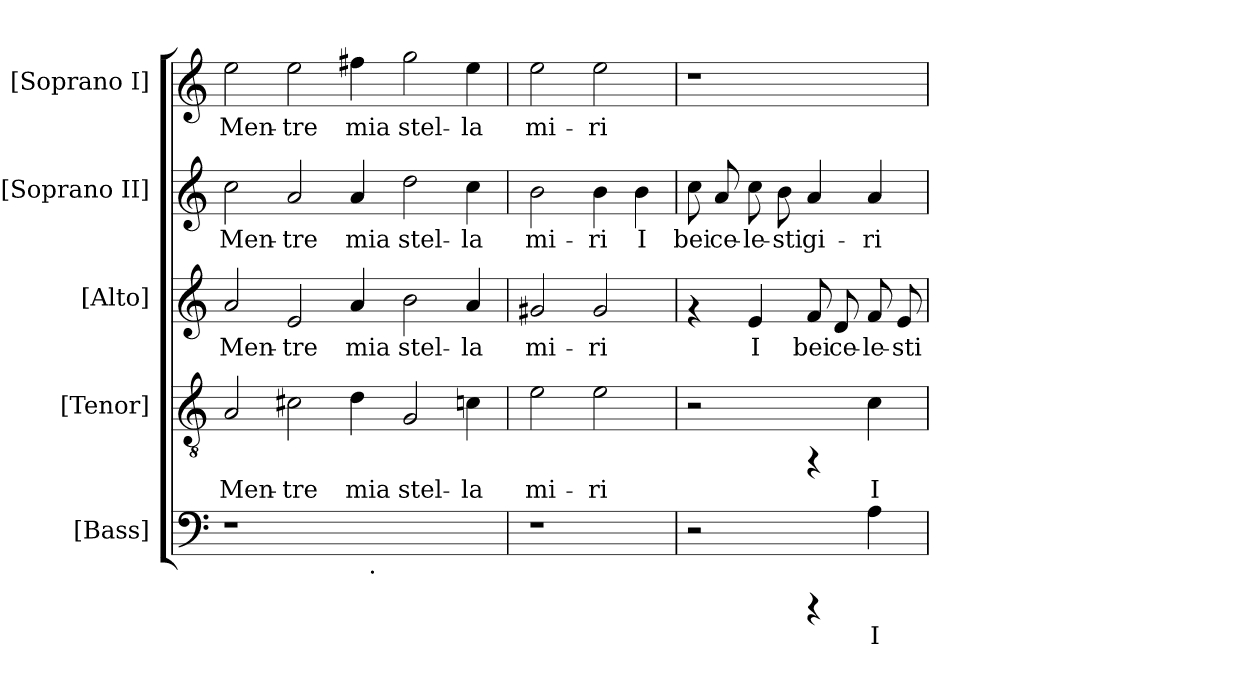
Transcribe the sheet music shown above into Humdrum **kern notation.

**kern	**text	**kern	**text	**kern	**text	**kern	**text	**kern	**text
*part5	*part5	*part4	*part4	*part3	*part3	*part2	*part2	*part1	*part1
*staff5	*staff5	*staff4	*staff4	*staff3	*staff3	*staff2	*staff2	*staff1	*staff1
*I"[Bass]	*	*I"[Tenor]	*	*I"[Alto]	*	*I"[Soprano II]	*	*I"[Soprano I]	*
!!LO:PB:g=z
*stria5	*	*stria5	*	*stria5	*	*stria5	*	*stria5	*
*clefF4	*	*clefGv2	*	*clefG2	*	*clefG2	*	*clefG2	*
*k[]	*	*k[]	*	*k[]	*	*k[]	*	*k[]	*
*C:	*	*C:	*	*C:	*	*C:	*	*C:	*
=1	=1	=1	=1	=1	=1	=1	=1	=1	=1
!	!	!	!LO:LY:b:cj	!	!LO:LY:b:cj	!	!LO:LY:b:cj	!	!LO:LY:b:cj
1r	.	2A/	Men-	2a/	Men-	2cc\	Men-	2ee\	Men-
!	!	!	!LO:LY:b:cj	!	!LO:LY:b:cj	!	!LO:LY:b:cj	!	!LO:LY:b:cj
.	.	2c#X\	-tre	2e/	-tre	2a/	-tre	2ee\	-tre
!	!	!	!LO:LY:b:cj	!	!LO:LY:b:cj	!	!LO:LY:b:cj	!	!LO:LY:b:cj
16ryy	.	4d\	mia	4a/	mia	4a/	mia	4ff#X\	mia
!LO:TX:b:t=.	!	!	!	!	!	!	!	!	!
2...ryy	.	.	.	.	.	.	.	.	.
!	!	!	!LO:LY:b:cj	!	!LO:LY:b:cj	!	!LO:LY:b:cj	!	!LO:LY:b:cj
.	.	2G/	stel-	2b\	stel-	2dd\	stel-	2gg\	stel-
!	!	!	!LO:LY:b:cj	!	!LO:LY:b:cj	!	!LO:LY:b:cj	!	!LO:LY:b:cj
.	.	4cn\	-la	4a/	-la	4cc\	-la	4ee\	-la
=2	=2	=2	=2	=2	=2	=2	=2	=2	=2
!	!	!	!LO:LY:b:cj	!	!LO:LY:b:cj	!	!LO:LY:b:cj	!	!LO:LY:b:cj
1r	.	2e\	mi-	2g#X/	mi-	2b\	mi-	2ee\	mi-
!	!	!	!LO:LY:b:cj	!	!LO:LY:b:cj	!	!LO:LY:b:cj	!	!LO:LY:b:cj
.	.	2e\	-ri	2g#/	-ri	4b\	-ri	2ee\	-ri
!	!	!	!	!	!	!	!LO:LY:b:cj	!	!
.	.	.	.	.	.	4b\	I	.	.
=3	=3	=3	=3	=3	=3	=3	=3	=3	=3
!	!	!	!	!	!	!	!LO:LY:b:cj	!	!
2r	.	2r	.	4rf	.	8cc\	bei	1r	.
!	!	!	!	!	!	!	!LO:LY:b:cj	!	!
.	.	.	.	.	.	8a/	ce-	.	.
!	!	!	!	!	!LO:LY:b:cj	!	!LO:LY:b:cj	!	!
.	.	.	.	4e/	I	8cc\	-le-	.	.
!	!	!	!	!	!	!	!LO:LY:b:cj	!	!
.	.	.	.	.	.	8b\	-sti	.	.
!	!	!	!	!	!LO:LY:b:cj	!	!LO:LY:b:cj	!	!
4rCCC	.	4rFF	.	8f/	bei	4a/	gi-	.	.
!	!	!	!	!	!LO:LY:b:cj	!	!	!	!
.	.	.	.	8d/	ce-	.	.	.	.
!	!LO:LY:b:cj	!	!LO:LY:b:cj	!	!LO:LY:b:cj	!	!LO:LY:b:cj	!	!
4A\	I	4c\	I	8f/	-le-	4a/	-ri	.	.
!	!	!	!	!	!LO:LY:b:cj	!	!	!	!
.	.	.	.	8e/	-sti	.	.	.	.
=	=	=	=	=	=	=	=	=	=
*-	*-	*-	*-	*-	*-	*-	*-	*-	*-
